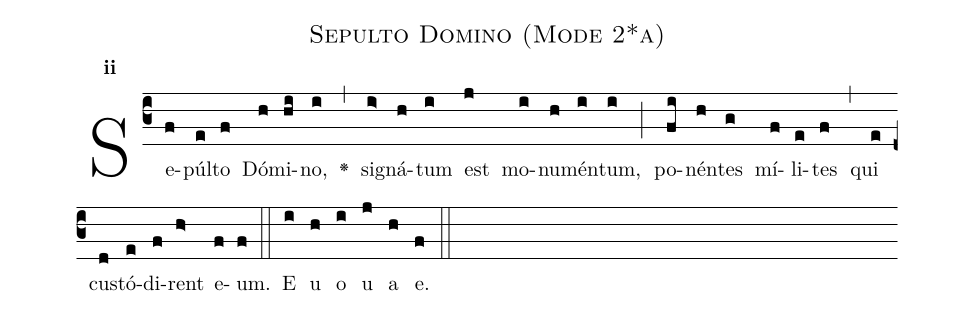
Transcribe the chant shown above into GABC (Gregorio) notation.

name:Sepulto Domino (Mode 2*a);
office-part:Antiphona;
mode:2;
%%
initial-style: 1;
name: Sepulto Domino
book: Antiphonae & Responsoria/Tomus II, p. 135;
occasion: Hebdomada Sancta Feria VI in Passione Domini;
office-part: Vesperae Ant E;
user-notes: ;
commentary: ;
annotation: 2*a;
centering-scheme: engulish;
fontsize: 12;
font: OFLSortsMillGoudy;
height: 11;
width: 4.5;
%%
(c3)Se(f)púl(e)to(f) Dó(h)mi(hi)no,(i) <v>\greheightstar</v>(,) si(i>)gná(h)tum(i) est(j) mo(i)nu(h)mén(i)tum,(i) (;) po(fi)nén(h)tes(g) mí(f)li(e)tes(f) (,) qui(e) cu(d)stó(e)di(f)rent(h>) e(f)um.(f) (::)
E(i) u(h) o(i) u(j) a(h) e.(f) (::)
